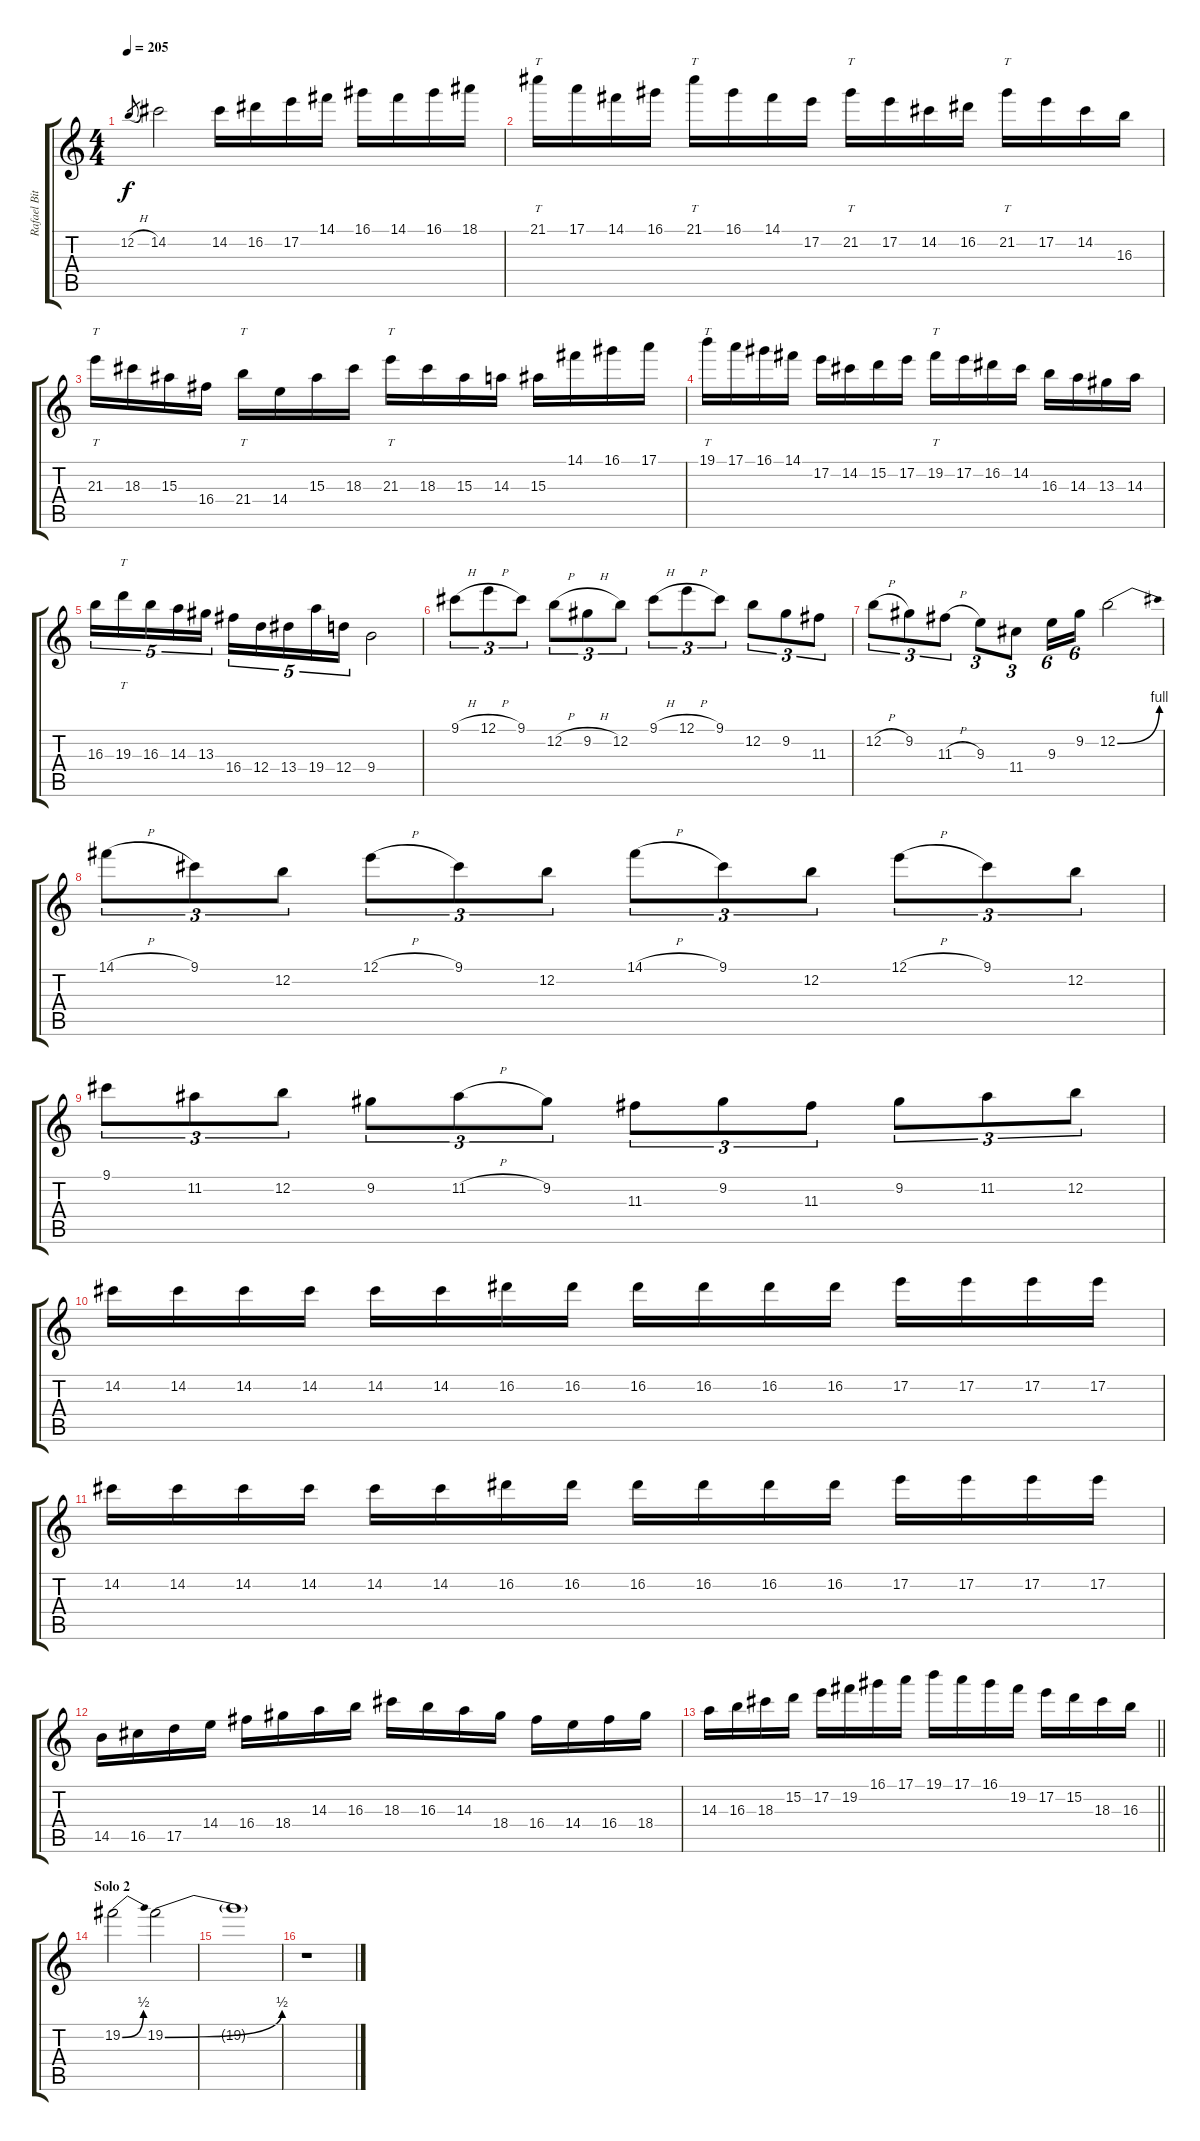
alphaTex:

\track ("Rafael Bittencourt (Solo)" "Rafael Bit") {instrument distortionguitar}
\staff {score tabs}
\tuning (E4 B3 G3 D3 A2 E2) {hide}
\ts (4 4)
\tempo 205
\clef g2
\ks c
12.2{h}.8{gr dy f} 14.2.2 14.2.16 16.2.16 17.2.16 14.1.16 16.1.16 14.1.16 16.1.16 18.1.16 |
21.1.16{tt} 17.1.16 14.1.16 16.1.16 21.1.16{tt} 16.1.16 14.1.16 17.2.16 21.2.16{tt} 17.2.16 14.2.16 16.2.16 21.2.16{tt} 17.2.16 14.2.16 16.3.16 |
21.3.16{tt} 18.3.16 15.3.16 16.4.16 21.4.16{tt} 14.4.16 15.3.16 18.3.16 21.3.16{tt} 18.3.16 15.3.16 14.3.16 15.3.16 14.1.16 16.1.16 17.1.16 |
19.1.16{tt} 17.1.16 16.1.16 14.1.16 17.2.16 14.2.16 15.2.16 17.2.16 19.2.16{tt} 17.2.16 16.2.16 14.2.16 16.3.16 14.3.16 13.3.16 14.3.16 |
16.3.16{tu (5 4)} 19.3.16{tt tu (5 4)} 16.3.16{tu (5 4)} 14.3.16{tu (5 4)} 13.3.16{tu (5 4)} 16.4.16{tu (5 4)} 12.4.16{tu (5 4)} 13.4.16{tu (5 4)} 19.4.16{tu (5 4)} 12.4.16{tu (5 4)} 9.4.2 |
9.1{h}.8{tu (3 2)} 12.1{h}.8{tu (3 2)} 9.1.8{tu (3 2)} 12.2{h}.8{tu (3 2)} 9.2{h}.8{tu (3 2)} 12.2.8{tu (3 2)} 9.1{h}.8{tu (3 2)} 12.1{h}.8{tu (3 2)} 9.1.8{tu (3 2)} 12.2.8{tu (3 2)} 9.2.8{tu (3 2)} 11.3.8{tu (3 2)} |
12.2{h}.8{tu (3 2)} 9.2.8{tu (3 2)} 11.3{h}.8{tu (3 2)} 9.3.8{tu (3 2)} 11.4.8{tu (3 2)} 9.3.16{tu (6 4)} 9.2.16{tu (6 4)} 12.2{be (bend 0 0 60 4)}.2 |
14.1{h}.8{tu (3 2)} 9.1.8{tu (3 2)} 12.2.8{tu (3 2)} 12.1{h}.8{tu (3 2)} 9.1.8{tu (3 2)} 12.2.8{tu (3 2)} 14.1{h}.8{tu (3 2)} 9.1.8{tu (3 2)} 12.2.8{tu (3 2)} 12.1{h}.8{tu (3 2)} 9.1.8{tu (3 2)} 12.2.8{tu (3 2)} |
9.1.8{tu (3 2)} 11.2.8{tu (3 2)} 12.2.8{tu (3 2)} 9.2.8{tu (3 2)} 11.2{h}.8{tu (3 2)} 9.2.8{tu (3 2)} 11.3.8{tu (3 2)} 9.2.8{tu (3 2)} 11.3.8{tu (3 2)} 9.2.8{tu (3 2)} 11.2.8{tu (3 2)} 12.2.8{tu (3 2)} |
14.2.16 14.2.16 14.2.16 14.2.16 14.2.16 14.2.16 16.2.16 16.2.16 16.2.16 16.2.16 16.2.16 16.2.16 17.2.16 17.2.16 17.2.16 17.2.16 |
14.2.16 14.2.16 14.2.16 14.2.16 14.2.16 14.2.16 16.2.16 16.2.16 16.2.16 16.2.16 16.2.16 16.2.16 17.2.16 17.2.16 17.2.16 17.2.16 |
14.5.16 16.5.16 17.5.16 14.4.16 16.4.16 18.4.16 14.3.16 16.3.16 18.3.16 16.3.16 14.3.16 18.4.16 16.4.16 14.4.16 16.4.16 18.4.16 |
\barLineRight lightlight
14.3.16 16.3.16 18.3.16 15.2.16 17.2.16 19.2.16 16.1.16 17.1.16 19.1.16 17.1.16 16.1.16 19.2.16 17.2.16 15.2.16 18.3.16 16.3.16 |
\section ("" "Solo 2")
19.2{be (bend 0 0 60 2)}.2 19.2{be (bend 0 0 60 2)}.2 |
19.2{t}.1 |
r.1{volume 14}
